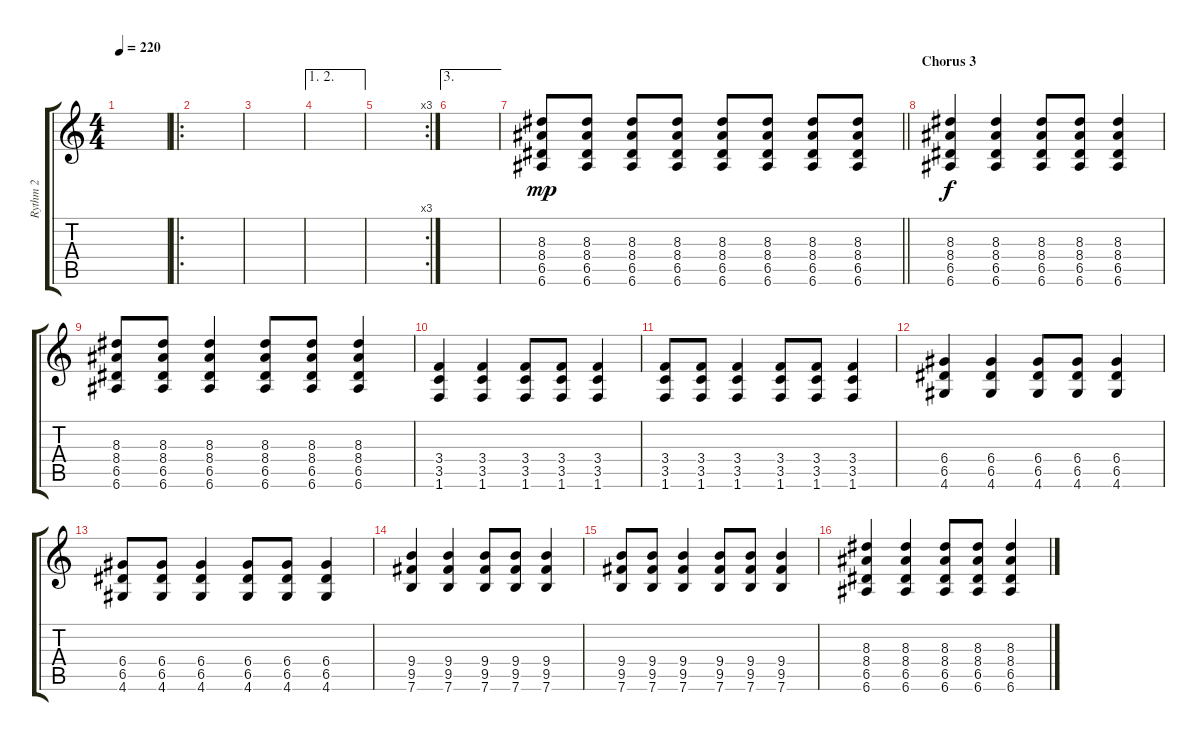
\track ("Rythm 2" "Rythm 2") {instrument overdrivenguitar}
\staff {score tabs}
\tuning (E4 B3 G3 D3 A2 E2) {hide}
\ts (4 4)
\tempo 220
\clef g2
\ks c
|
\ro
|
|
\ae (1 2)
|
\rc 3
|
\ae 3
|
\barLineRight lightlight
(8.3 8.4 6.5 6.6).8{dy mp} (8.3 8.4 6.5 6.6).8 (8.3 8.4 6.5 6.6).8 (8.3 8.4 6.5 6.6).8 (8.3 8.4 6.5 6.6).8 (8.3 8.4 6.5 6.6).8 (8.3 8.4 6.5 6.6).8 (8.3 8.4 6.5 6.6).8 |
\section ("" "Chorus 3")
(8.3 8.4 6.5 6.6).4{dy f} (8.3 8.4 6.5 6.6).4 (8.3 8.4 6.5 6.6).8 (8.3 8.4 6.5 6.6).8 (8.3 8.4 6.5 6.6).4 |
(8.3 8.4 6.5 6.6).8 (8.3 8.4 6.5 6.6).8 (8.3 8.4 6.5 6.6).4 (8.3 8.4 6.5 6.6).8 (8.3 8.4 6.5 6.6).8 (8.3 8.4 6.5 6.6).4 |
(3.4 3.5 1.6).4 (3.4 3.5 1.6).4 (3.4 3.5 1.6).8 (3.4 3.5 1.6).8 (3.4 3.5 1.6).4 |
(3.4 3.5 1.6).8 (3.4 3.5 1.6).8 (3.4 3.5 1.6).4 (3.4 3.5 1.6).8 (3.4 3.5 1.6).8 (3.4 3.5 1.6).4 |
(6.4 6.5 4.6).4 (6.4 6.5 4.6).4 (6.4 6.5 4.6).8 (6.4 6.5 4.6).8 (6.4 6.5 4.6).4 |
(6.4 6.5 4.6).8 (6.4 6.5 4.6).8 (6.4 6.5 4.6).4 (6.4 6.5 4.6).8 (6.4 6.5 4.6).8 (6.4 6.5 4.6).4 |
(9.4 9.5 7.6).4 (9.4 9.5 7.6).4 (9.4 9.5 7.6).8 (9.4 9.5 7.6).8 (9.4 9.5 7.6).4 |
(9.4 9.5 7.6).8 (9.4 9.5 7.6).8 (9.4 9.5 7.6).4 (9.4 9.5 7.6).8 (9.4 9.5 7.6).8 (9.4 9.5 7.6).4 |
(8.3 8.4 6.5 6.6).4 (8.3 8.4 6.5 6.6).4 (8.3 8.4 6.5 6.6).8 (8.3 8.4 6.5 6.6).8 (8.3 8.4 6.5 6.6).4
